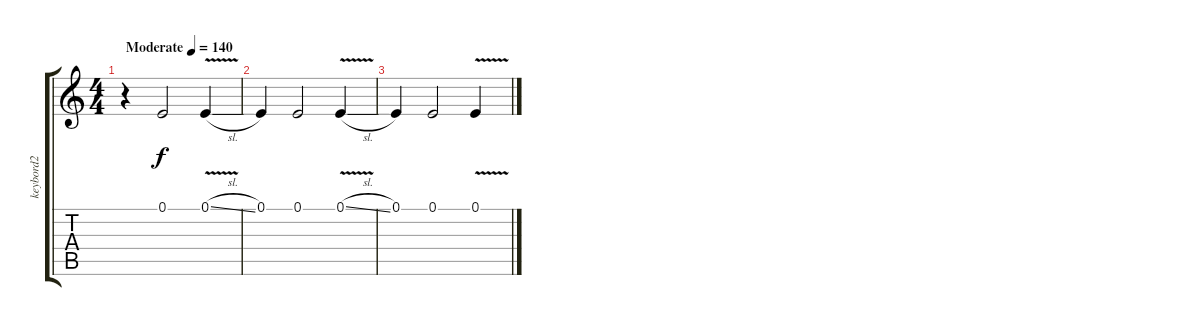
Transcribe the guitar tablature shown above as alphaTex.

\track ("keybord2" "keybord2") {instrument pad8sweep}
\staff {score tabs}
\tuning (E4 B3 G3 D3 A2 E2) {hide}
\ts (4 4)
\tempo (140 "Moderate")
\clef g2
\ks c
r.4{dy f instrument pad8sweep} 0.1.2 0.1{v sl}.4 |
0.1.4 0.1.2 0.1{v sl}.4 |
0.1.4 0.1.2 0.1{v}.4
